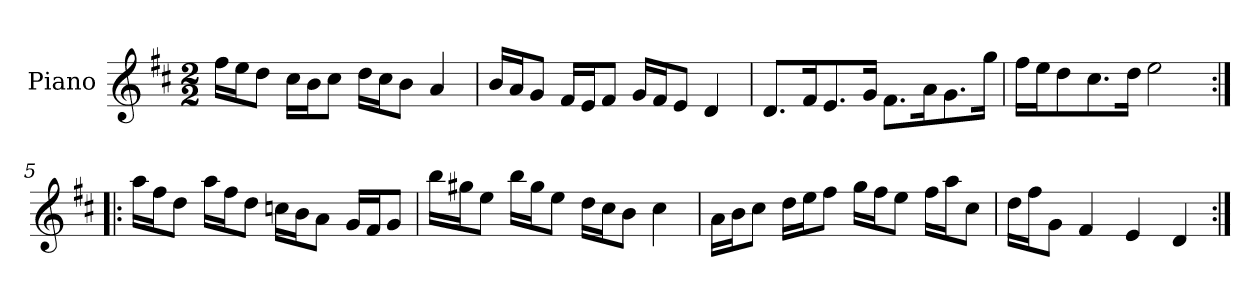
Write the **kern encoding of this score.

**kern
*part1
*staff1
*I"Piano
*I'Pno.
*clefG2
*k[f#c#]
*M2/2
=1
16ff#\LL
16ee\J
8dd\J
16cc#\LL
16b\J
8cc#\J
16dd\LL
16cc#\J
8b\J
4a/
=2
16b/LL
16a/J
8g/J
16f#/LL
16e/J
8f#/J
16g/LL
16f#/J
8e/J
4d/
=3
8.d/L
16f#/K
8.e/
16g/Jk
8.f#\L
16a\K
8.g\
16gg\Jk
=4
16ff#\LL
16ee\J
8dd\
8.cc#\
16dd\Jk
2ee\
=5:|!|:
16aa\LL
16ff#\J
8dd\J
16aa\LL
16ff#\J
8dd\J
16ccn\LL
16b\J
8a\J
16g/LL
16f#/J
8g/J
=6
16bb\LL
16gg#X\J
8ee\J
16bb\LL
16gg#\J
8ee\J
16dd\LL
16cc#\J
8b\J
4cc#\
=7
16a\LL
16b\J
8cc#\J
16dd\LL
16ee\J
8ff#\J
16gg\LL
16ff#\J
8ee\J
16ff#\LL
16aa\J
8cc#\J
=8
16dd\LL
16ff#\J
8g\J
4f#/
4e/
4d/
=:|!
*-
